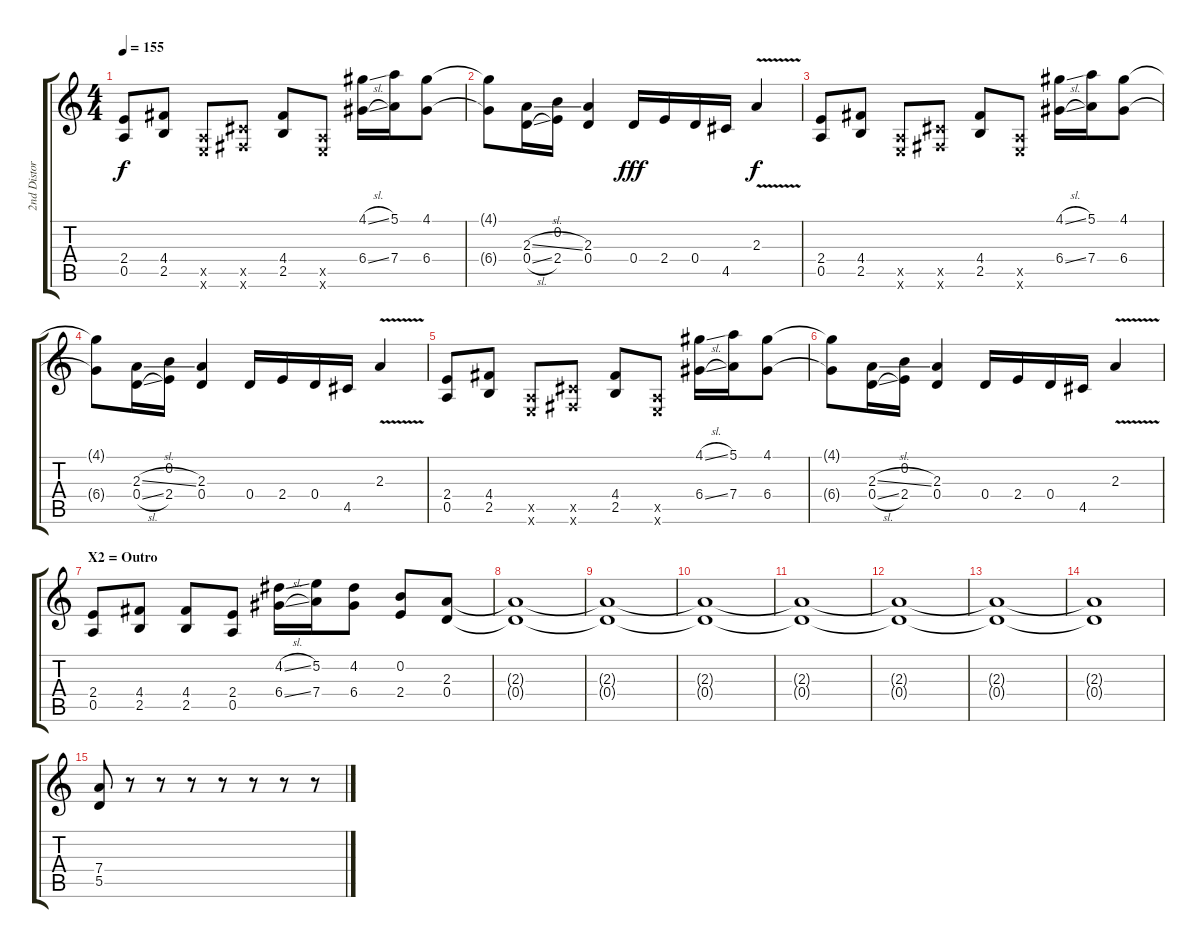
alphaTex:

\track ("2nd Distortion" "2nd Distor") {instrument distortionguitar}
\staff {score tabs}
\tuning (E4 B3 G3 D3 A2 E2) {hide}
\ts (4 4)
\tempo 155
\clef g2
\ks c
(2.4 0.5).8{dy f} (4.4 2.5).8 (0.5{x} 0.6{x}).8 (4.5{x} 2.6{x}).8 (4.4 2.5).8 (0.5{x} 0.6{x}).8 (4.1{sl} 6.4{sl}).16 (5.1 7.4).16 (4.1 6.4).8 |
(4.1{t} 6.4{t}).8 (2.3{sl} 0.4{sl}).16 (0.2 2.4).16 (2.3 0.4).4 0.4.16{dy fff} 2.4.16 0.4.16 4.5.16 2.3{v}.4{dy f} |
(2.4 0.5).8 (4.4 2.5).8 (0.5{x} 0.6{x}).8 (4.5{x} 2.6{x}).8 (4.4 2.5).8 (0.5{x} 0.6{x}).8 (4.1{sl} 6.4{sl}).16 (5.1 7.4).16 (4.1 6.4).8 |
(4.1{t} 6.4{t}).8 (2.3{sl} 0.4{sl}).16 (0.2 2.4).16 (2.3 0.4).4 0.4.16 2.4.16 0.4.16 4.5.16 2.3{v}.4 |
(2.4 0.5).8 (4.4 2.5).8 (0.5{x} 0.6{x}).8 (4.5{x} 2.6{x}).8 (4.4 2.5).8 (0.5{x} 0.6{x}).8 (4.1{sl} 6.4{sl}).16 (5.1 7.4).16 (4.1 6.4).8 |
(4.1{t} 6.4{t}).8 (2.3{sl} 0.4{sl}).16 (0.2 2.4).16 (2.3 0.4).4 0.4.16 2.4.16 0.4.16 4.5.16 2.3{v}.4 |
\section ("" "X2 = Outro")
(2.4 0.5).8 (4.4 2.5).8 (4.4 2.5).8 (2.4 0.5).8 (4.2{sl} 6.4{sl}).16 (5.2 7.4).16 (4.2 6.4).8 (0.2 2.4).8 (2.3 0.4).8 |
(2.3{t} 0.4{t}).1 |
(2.3{t} 0.4{t}).1 |
(2.3{t} 0.4{t}).1 |
(2.3{t} 0.4{t}).1 |
(2.3{t} 0.4{t}).1 |
(2.3{t} 0.4{t}).1 |
(2.3{t} 0.4{t}).1 |
(7.4 5.5).8 r.8 r.8 r.8 r.8 r.8 r.8 r.8
